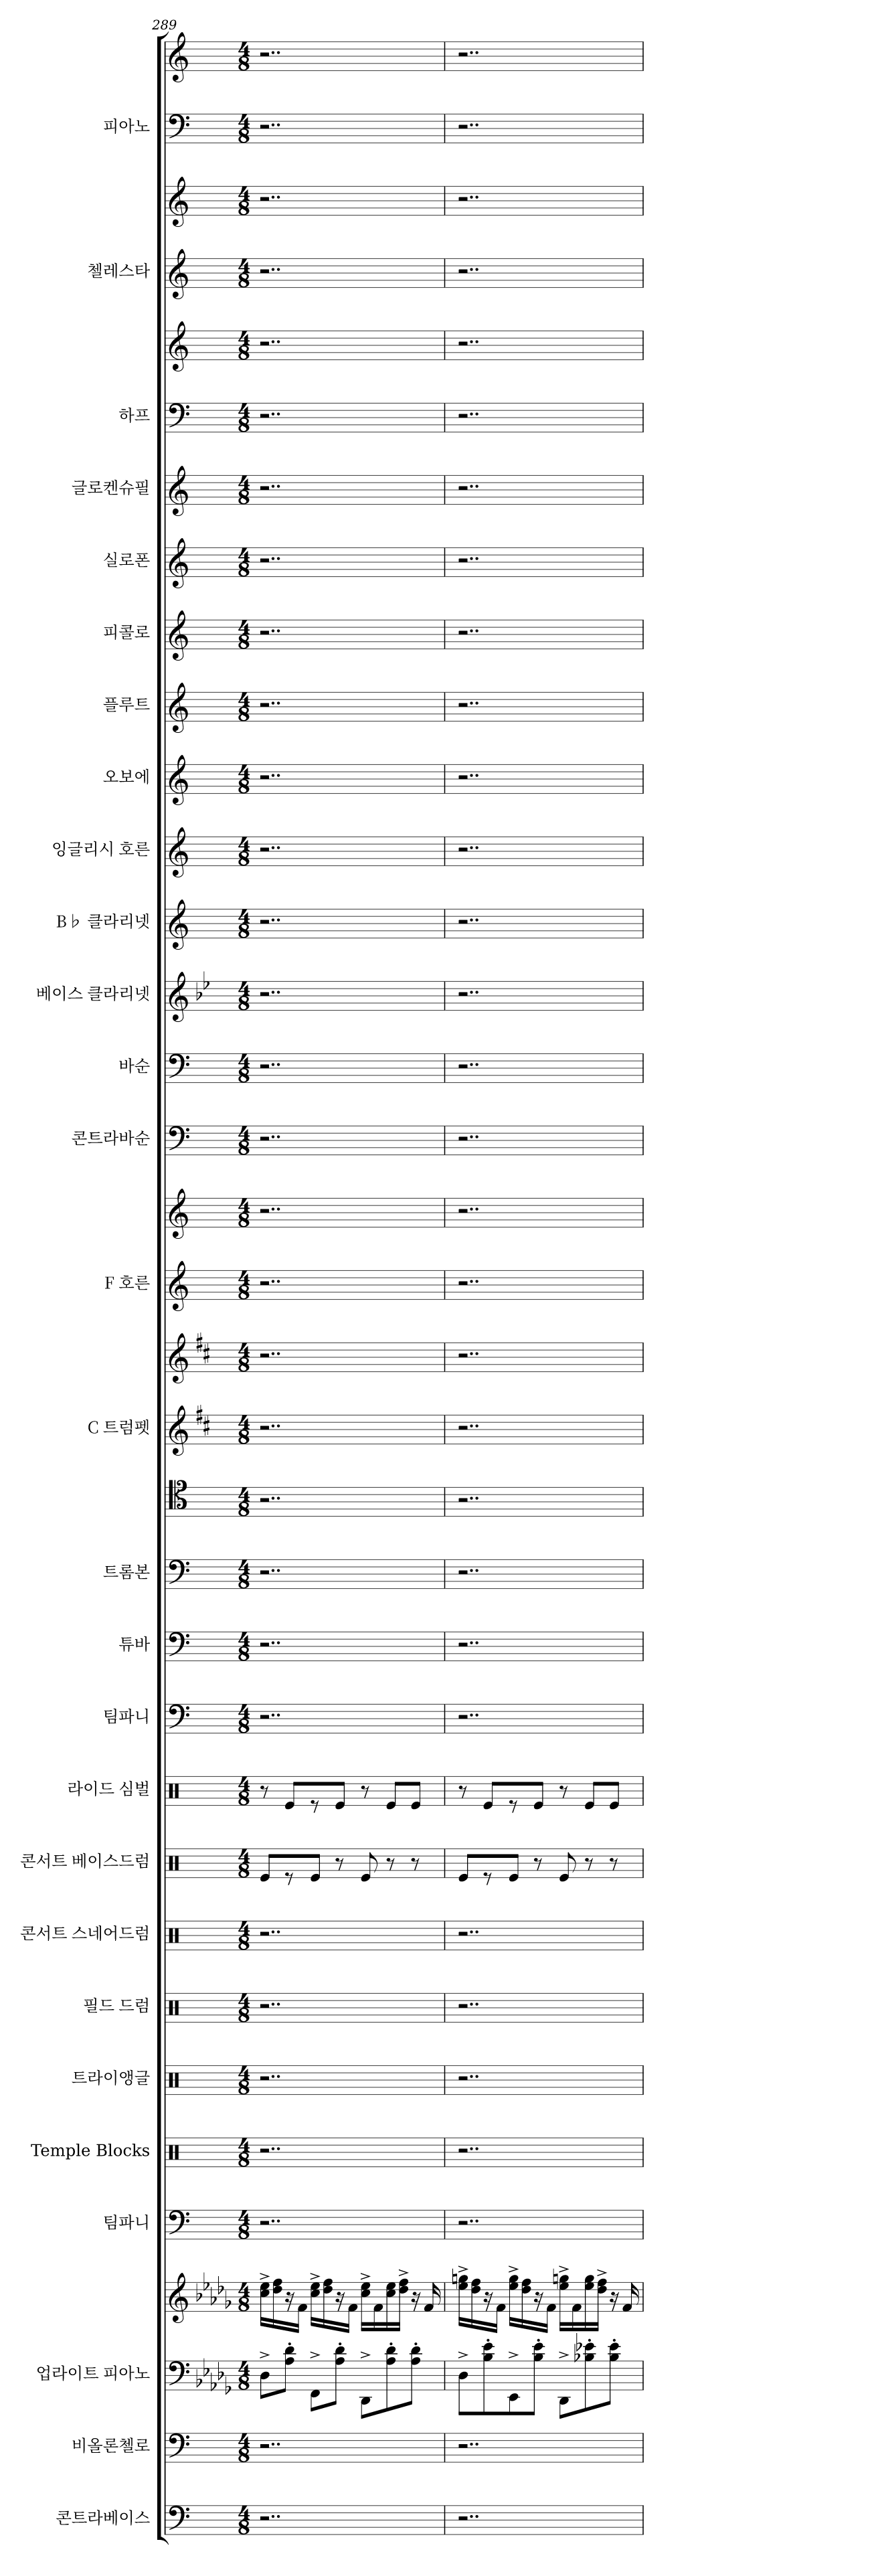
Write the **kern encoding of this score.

**kern	**kern	**kern	**kern	**kern	**kern	**kern	**kern	**kern	**kern	**kern	**kern	**kern	**kern	**kern	**kern	**kern	**kern	**kern	**kern	**kern	**kern	**kern	**kern	**kern	**kern	**kern	**kern	**kern	**kern	**kern	**kern	**kern	**kern	**kern
*part28	*part27	*part26	*part26	*part25	*part24	*part23	*part22	*part21	*part20	*part19	*part18	*part17	*part16	*part16	*part15	*part15	*part14	*part14	*part13	*part12	*part11	*part10	*part9	*part8	*part7	*part6	*part5	*part4	*part3	*part3	*part2	*part2	*part1	*part1
*staff35	*staff34	*staff33	*staff32	*staff31	*staff30	*staff29	*staff28	*staff27	*staff26	*staff25	*staff24	*staff23	*staff22	*staff21	*staff20	*staff19	*staff18	*staff17	*staff16	*staff15	*staff14	*staff13	*staff12	*staff11	*staff10	*staff9	*staff8	*staff7	*staff6	*staff5	*staff4	*staff3	*staff2	*staff1
*I"콘트라베이스	*I"비올론첼로	*I"업라이트 피아노	*	*I"팀파니	*I"Temple Blocks	*I"트라이앵글	*I"필드 드럼	*I"콘서트 스네어드럼	*I"콘서트 베이스드럼	*I"라이드 심벌	*I"팀파니	*I"튜바	*I"트롬본	*	*I"C 트럼펫	*	*I"F 호른	*	*I"콘트라바순	*I"바순	*I"베이스 클라리넷	*I"B♭ 클라리넷	*I"잉글리시 호른	*I"오보에	*I"플루트	*I"피콜로	*I"실로폰	*I"글로켄슈필	*I"하프	*	*I"첼레스타	*	*I"피아노	*
*	*	*	*	*	*I'Tmp. Bl.	*	*	*	*	*	*	*	*	*	*	*	*	*	*	*	*	*	*	*	*	*	*	*	*	*	*	*	*	*
!!LO:PB:g=z
*clefF4	*clefF4	*clefF4	*clefG2	*clefF4	*clefX	*clefX	*clefX	*clefX	*clefX	*clefX	*clefF4	*clefF4	*clefF4	*clefC4	*clefG2	*clefG2	*clefG2	*clefG2	*clefF4	*clefF4	*clefG2	*clefG2	*clefG2	*clefG2	*clefG2	*clefG2	*clefG2	*clefG2	*clefF4	*clefG2	*clefG2	*clefG2	*clefF4	*clefG2
*ITrd7c12	*	*	*	*	*	*	*	*	*	*	*	*	*	*	*ITrd1c2	*ITrd1c2	*ITrd4c7	*ITrd4c7	*ITrd7c12	*	*ITrd8c14	*ITrd1c2	*ITrd4c7	*	*	*ITrd-7c-12	*ITrd-7c-12	*ITrd-14c-24	*	*	*ITrd-7c-12	*ITrd-7c-12	*	*
*k[]	*k[]	*k[b-e-a-d-g-]	*k[b-e-a-d-g-]	*k[]	*k[]	*k[]	*k[]	*k[]	*k[]	*k[]	*k[]	*k[]	*k[]	*k[]	*k[]	*k[]	*k[b-]	*k[b-]	*k[]	*k[]	*k[b-e-]	*k[b-e-]	*k[b-]	*k[]	*k[]	*k[]	*k[]	*k[]	*k[]	*k[]	*k[]	*k[]	*k[]	*k[]
*M4/8+3/8	*M4/8+3/8	*M4/8+3/8	*M4/8+3/8	*M4/8+3/8	*M4/8+3/8	*M4/8+3/8	*M4/8+3/8	*M4/8+3/8	*M4/8+3/8	*M4/8+3/8	*M4/8+3/8	*M4/8+3/8	*M4/8+3/8	*M4/8+3/8	*M4/8+3/8	*M4/8+3/8	*M4/8+3/8	*M4/8+3/8	*M4/8+3/8	*M4/8+3/8	*M4/8+3/8	*M4/8+3/8	*M4/8+3/8	*M4/8+3/8	*M4/8+3/8	*M4/8+3/8	*M4/8+3/8	*M4/8+3/8	*M4/8+3/8	*M4/8+3/8	*M4/8+3/8	*M4/8+3/8	*M4/8+3/8	*M4/8+3/8
=289	=289	=289	=289	=289	=289	=289	=289	=289	=289	=289	=289	=289	=289	=289	=289	=289	=289	=289	=289	=289	=289	=289	=289	=289	=289	=289	=289	=289	=289	=289	=289	=289	=289	=289
2..r	2..r	8D-^\L	16cc\^ 16ee-\^LL	2..r	2..r	2..r	2..r	2..r	8Re/L	8r	2..r	2..r	2..r	2..r	2..r	2..r	2..r	2..r	2..r	2..r	2..r	2..r	2..r	2..r	2..r	2..r	2..r	2..r	2..r	2..r	2..r	2..r	2..r	2..r
.	.	.	16dd-\ 16ff\	.	.	.	.	.	.	.	.	.	.	.	.	.	.	.	.	.	.	.	.	.	.	.	.	.	.	.	.	.	.	.
.	.	8A-\' 8d-\'J	16r	.	.	.	.	.	8r	8Re/L	.	.	.	.	.	.	.	.	.	.	.	.	.	.	.	.	.	.	.	.	.	.	.	.
.	.	.	16f\JJ	.	.	.	.	.	.	.	.	.	.	.	.	.	.	.	.	.	.	.	.	.	.	.	.	.	.	.	.	.	.	.
.	.	8FF^\L	16cc\^ 16ee-\^LL	.	.	.	.	.	8Re/J	8r	.	.	.	.	.	.	.	.	.	.	.	.	.	.	.	.	.	.	.	.	.	.	.	.
.	.	.	16dd-\ 16ff\	.	.	.	.	.	.	.	.	.	.	.	.	.	.	.	.	.	.	.	.	.	.	.	.	.	.	.	.	.	.	.
.	.	8A-\' 8d-\'J	16r	.	.	.	.	.	8r	8Re/J	.	.	.	.	.	.	.	.	.	.	.	.	.	.	.	.	.	.	.	.	.	.	.	.
.	.	.	16f\JJ	.	.	.	.	.	.	.	.	.	.	.	.	.	.	.	.	.	.	.	.	.	.	.	.	.	.	.	.	.	.	.
.	.	8DD-^\L	16cc\^ 16ee-\^LL	.	.	.	.	.	8Re/	8r	.	.	.	.	.	.	.	.	.	.	.	.	.	.	.	.	.	.	.	.	.	.	.	.
.	.	.	16f\	.	.	.	.	.	.	.	.	.	.	.	.	.	.	.	.	.	.	.	.	.	.	.	.	.	.	.	.	.	.	.
.	.	8A-\' 8d-\'	16cc\ 16ee-\	.	.	.	.	.	8r	8Re/L	.	.	.	.	.	.	.	.	.	.	.	.	.	.	.	.	.	.	.	.	.	.	.	.
.	.	.	16dd-\^ 16ff\^JJ	.	.	.	.	.	.	.	.	.	.	.	.	.	.	.	.	.	.	.	.	.	.	.	.	.	.	.	.	.	.	.
.	.	8A-\' 8d-\'J	16r	.	.	.	.	.	8r	8Re/J	.	.	.	.	.	.	.	.	.	.	.	.	.	.	.	.	.	.	.	.	.	.	.	.
.	.	.	16f/	.	.	.	.	.	.	.	.	.	.	.	.	.	.	.	.	.	.	.	.	.	.	.	.	.	.	.	.	.	.	.
=290	=290	=290	=290	=290	=290	=290	=290	=290	=290	=290	=290	=290	=290	=290	=290	=290	=290	=290	=290	=290	=290	=290	=290	=290	=290	=290	=290	=290	=290	=290	=290	=290	=290	=290
2..r	2..r	8D-^\L	16ee-\^ 16ggn\^LL	2..r	2..r	2..r	2..r	2..r	8Re/L	8r	2..r	2..r	2..r	2..r	2..r	2..r	2..r	2..r	2..r	2..r	2..r	2..r	2..r	2..r	2..r	2..r	2..r	2..r	2..r	2..r	2..r	2..r	2..r	2..r
.	.	.	16dd-\ 16ff\	.	.	.	.	.	.	.	.	.	.	.	.	.	.	.	.	.	.	.	.	.	.	.	.	.	.	.	.	.	.	.
.	.	8B-\' 8e-\'	16r	.	.	.	.	.	8r	8Re/L	.	.	.	.	.	.	.	.	.	.	.	.	.	.	.	.	.	.	.	.	.	.	.	.
.	.	.	16f\JJ	.	.	.	.	.	.	.	.	.	.	.	.	.	.	.	.	.	.	.	.	.	.	.	.	.	.	.	.	.	.	.
.	.	8EE-^\	16ee-\^ 16gg\^LL	.	.	.	.	.	8Re/J	8r	.	.	.	.	.	.	.	.	.	.	.	.	.	.	.	.	.	.	.	.	.	.	.	.
.	.	.	16dd-\ 16ff\	.	.	.	.	.	.	.	.	.	.	.	.	.	.	.	.	.	.	.	.	.	.	.	.	.	.	.	.	.	.	.
.	.	8B-\' 8e-\'J	16r	.	.	.	.	.	8r	8Re/J	.	.	.	.	.	.	.	.	.	.	.	.	.	.	.	.	.	.	.	.	.	.	.	.
.	.	.	16f\JJ	.	.	.	.	.	.	.	.	.	.	.	.	.	.	.	.	.	.	.	.	.	.	.	.	.	.	.	.	.	.	.
.	.	8DD-^\L	16ee-\^ 16ggn\^LL	.	.	.	.	.	8Re/	8r	.	.	.	.	.	.	.	.	.	.	.	.	.	.	.	.	.	.	.	.	.	.	.	.
.	.	.	16f\	.	.	.	.	.	.	.	.	.	.	.	.	.	.	.	.	.	.	.	.	.	.	.	.	.	.	.	.	.	.	.
.	.	8B-X\' 8e-X\'	16ee-\ 16gg\	.	.	.	.	.	8r	8Re/L	.	.	.	.	.	.	.	.	.	.	.	.	.	.	.	.	.	.	.	.	.	.	.	.
.	.	.	16dd-\^ 16ff\^JJ	.	.	.	.	.	.	.	.	.	.	.	.	.	.	.	.	.	.	.	.	.	.	.	.	.	.	.	.	.	.	.
.	.	8B-\' 8e-\'J	16r	.	.	.	.	.	8r	8Re/J	.	.	.	.	.	.	.	.	.	.	.	.	.	.	.	.	.	.	.	.	.	.	.	.
.	.	.	16f/	.	.	.	.	.	.	.	.	.	.	.	.	.	.	.	.	.	.	.	.	.	.	.	.	.	.	.	.	.	.	.
=	=	=	=	=	=	=	=	=	=	=	=	=	=	=	=	=	=	=	=	=	=	=	=	=	=	=	=	=	=	=	=	=	=	=
*-	*-	*-	*-	*-	*-	*-	*-	*-	*-	*-	*-	*-	*-	*-	*-	*-	*-	*-	*-	*-	*-	*-	*-	*-	*-	*-	*-	*-	*-	*-	*-	*-	*-	*-
